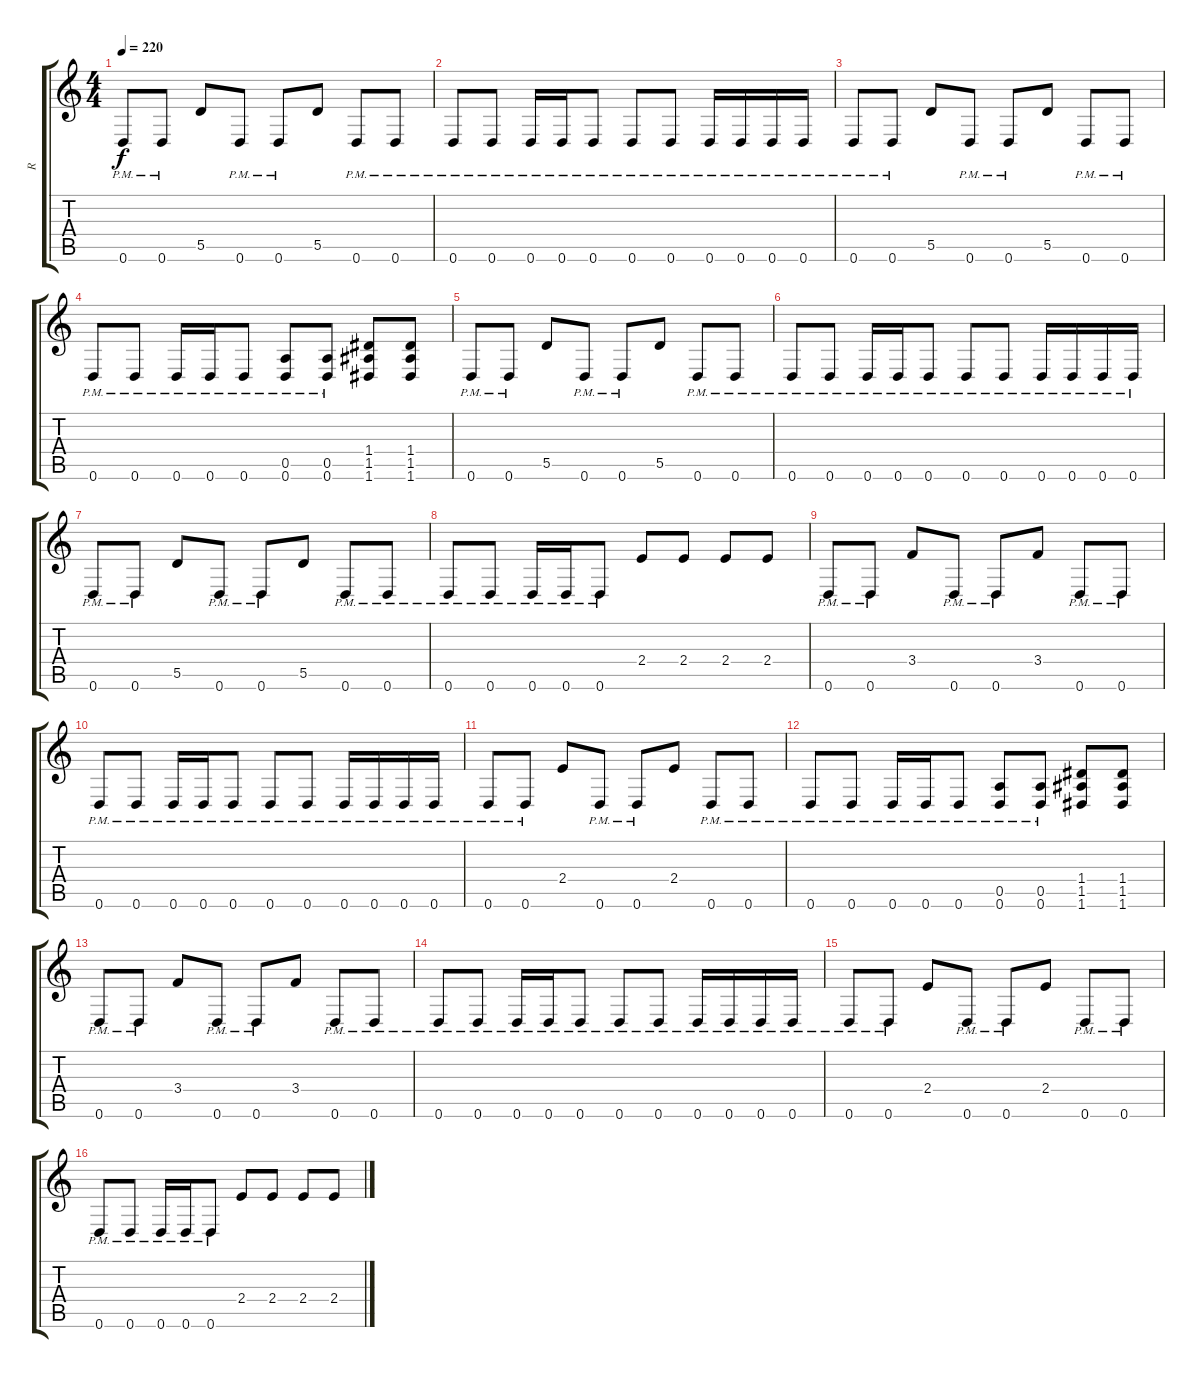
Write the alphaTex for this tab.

\track ("R" "R") {instrument overdrivenguitar}
\staff {score tabs}
\tuning (E4 B3 G3 D3 A2 D2) {hide}
\ts (4 4)
\tempo 220
\clef g2
\ks c
0.6{pm}.8{dy f} 0.6{pm}.8 5.5.8 0.6{pm}.8 0.6{pm}.8 5.5.8 0.6{pm}.8 0.6{pm}.8 |
0.6{pm}.8 0.6{pm}.8 0.6{pm}.16 0.6{pm}.16 0.6{pm}.8 0.6{pm}.8 0.6{pm}.8 0.6{pm}.16 0.6{pm}.16 0.6{pm}.16 0.6{pm}.16 |
0.6{pm}.8 0.6{pm}.8 5.5.8 0.6{pm}.8 0.6{pm}.8 5.5.8 0.6{pm}.8 0.6{pm}.8 |
0.6{pm}.8 0.6{pm}.8 0.6{pm}.16 0.6{pm}.16 0.6{pm}.8 (0.5{pm} 0.6{pm}).8 (0.5{pm} 0.6{pm}).8 (1.4 1.5 1.6).8 (1.4 1.5 1.6).8 |
0.6{pm}.8 0.6{pm}.8 5.5.8 0.6{pm}.8 0.6{pm}.8 5.5.8 0.6{pm}.8 0.6{pm}.8 |
0.6{pm}.8 0.6{pm}.8 0.6{pm}.16 0.6{pm}.16 0.6{pm}.8 0.6{pm}.8 0.6{pm}.8 0.6{pm}.16 0.6{pm}.16 0.6{pm}.16 0.6{pm}.16 |
0.6{pm}.8 0.6{pm}.8 5.5.8 0.6{pm}.8 0.6{pm}.8 5.5.8 0.6{pm}.8 0.6{pm}.8 |
0.6{pm}.8 0.6{pm}.8 0.6{pm}.16 0.6{pm}.16 0.6{pm}.8 2.4.8 2.4.8 2.4.8 2.4.8 |
0.6{pm}.8 0.6{pm}.8 3.4.8 0.6{pm}.8 0.6{pm}.8 3.4.8 0.6{pm}.8 0.6{pm}.8 |
0.6{pm}.8 0.6{pm}.8 0.6{pm}.16 0.6{pm}.16 0.6{pm}.8 0.6{pm}.8 0.6{pm}.8 0.6{pm}.16 0.6{pm}.16 0.6{pm}.16 0.6{pm}.16 |
0.6{pm}.8 0.6{pm}.8 2.4.8 0.6{pm}.8 0.6{pm}.8 2.4.8 0.6{pm}.8 0.6{pm}.8 |
0.6{pm}.8 0.6{pm}.8 0.6{pm}.16 0.6{pm}.16 0.6{pm}.8 (0.5{pm} 0.6{pm}).8 (0.5{pm} 0.6{pm}).8 (1.4 1.5 1.6).8 (1.4 1.5 1.6).8 |
0.6{pm}.8 0.6{pm}.8 3.4.8 0.6{pm}.8 0.6{pm}.8 3.4.8 0.6{pm}.8 0.6{pm}.8 |
0.6{pm}.8 0.6{pm}.8 0.6{pm}.16 0.6{pm}.16 0.6{pm}.8 0.6{pm}.8 0.6{pm}.8 0.6{pm}.16 0.6{pm}.16 0.6{pm}.16 0.6{pm}.16 |
0.6{pm}.8 0.6{pm}.8 2.4.8 0.6{pm}.8 0.6{pm}.8 2.4.8 0.6{pm}.8 0.6{pm}.8 |
0.6{pm}.8 0.6{pm}.8 0.6{pm}.16 0.6{pm}.16 0.6{pm}.8 2.4.8 2.4.8 2.4.8 2.4.8
